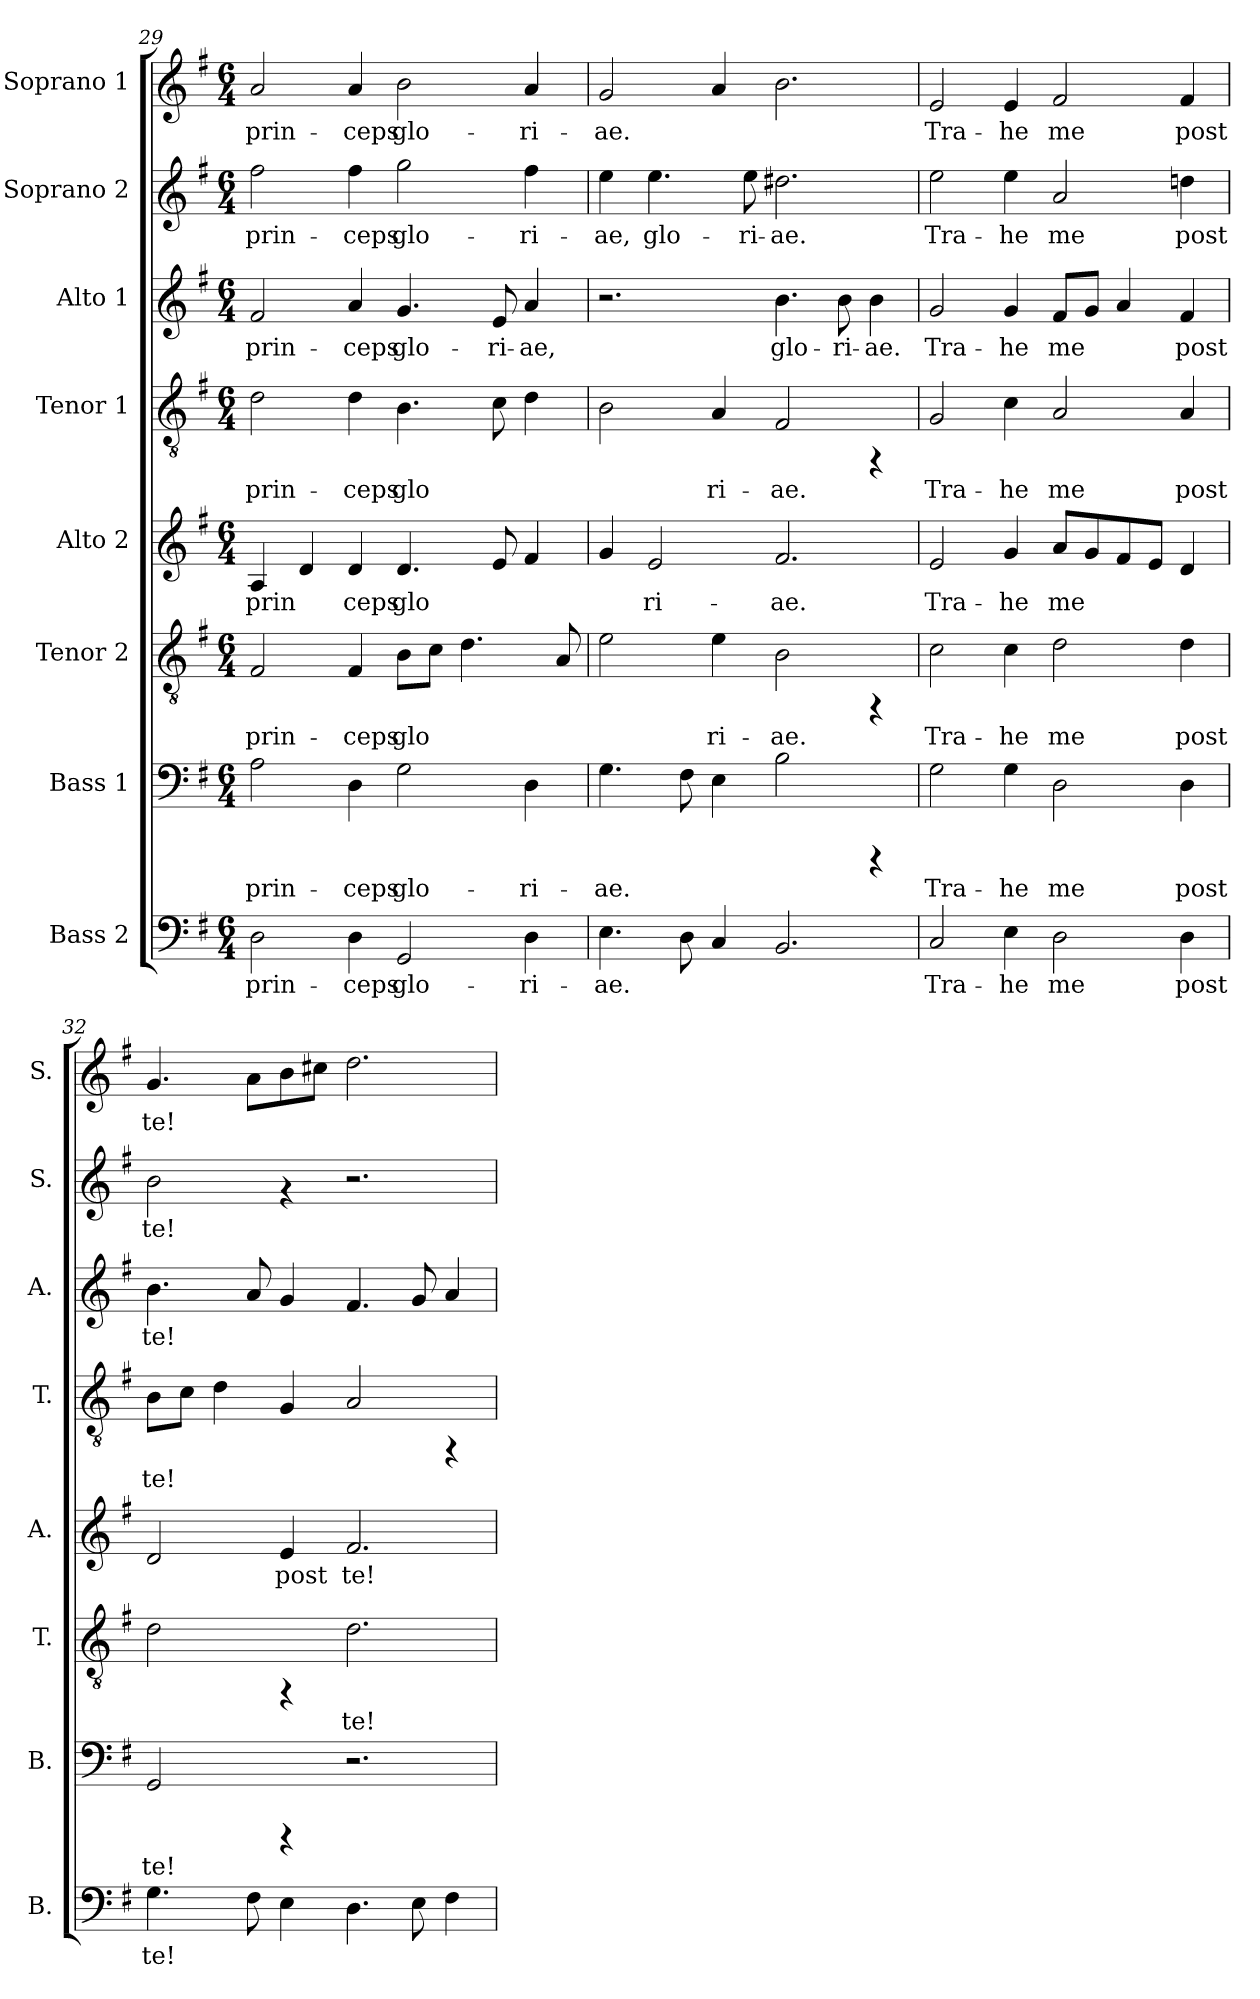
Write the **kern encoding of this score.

**kern	**text	**kern	**text	**kern	**text	**kern	**text	**kern	**text	**kern	**text	**kern	**text	**kern	**text
*part8	*part8	*part7	*part7	*part6	*part6	*part5	*part5	*part4	*part4	*part3	*part3	*part2	*part2	*part1	*part1
*staff8	*staff8	*staff7	*staff7	*staff6	*staff6	*staff5	*staff5	*staff4	*staff4	*staff3	*staff3	*staff2	*staff2	*staff1	*staff1
*I"Bass 2	*	*I"Bass 1	*	*I"Tenor 2	*	*I"Alto 2	*	*I"Tenor 1	*	*I"Alto 1	*	*I"Soprano 2	*	*I"Soprano 1	*
*I'B.	*	*I'B.	*	*I'T.	*	*I'A.	*	*I'T.	*	*I'A.	*	*I'S.	*	*I'S.	*
*clefF4	*	*clefF4	*	*clefGv2	*	*clefG2	*	*clefGv2	*	*clefG2	*	*clefG2	*	*clefG2	*
*k[f#]	*	*k[f#]	*	*k[f#]	*	*k[f#]	*	*k[f#]	*	*k[f#]	*	*k[f#]	*	*k[f#]	*
*G:	*	*G:	*	*G:	*	*G:	*	*G:	*	*G:	*	*G:	*	*G:	*
*M6/4	*	*M6/4	*	*M6/4	*	*M6/4	*	*M6/4	*	*M6/4	*	*M6/4	*	*M6/4	*
=29	=29	=29	=29	=29	=29	=29	=29	=29	=29	=29	=29	=29	=29	=29	=29
!	!LO:LY:b:cj	!	!LO:LY:b:cj	!	!LO:LY:b:cj	!	!LO:LY:b:cj	!	!LO:LY:b:cj	!	!LO:LY:b:cj	!	!LO:LY:b:cj	!	!LO:LY:b:cj
2D\	prin-	2A\	prin-	2F#/	prin-	4A/	prin-	2d\	prin-	2f#/	prin-	2ff#\	prin-	2a/	prin-
!	!	!	!	!	!	!	!LO:LY:b:cj	!	!	!	!	!	!	!	!
.	.	.	.	.	.	4d/	--	.	.	.	.	.	.	.	.
!	!LO:LY:b:cj	!	!LO:LY:b:cj	!	!LO:LY:b:cj	!	!LO:LY:b:cj	!	!LO:LY:b:cj	!	!LO:LY:b:cj	!	!LO:LY:b:cj	!	!LO:LY:b:cj
4D\	-ceps	4D\	-ceps	4F#/	-ceps	4d/	-ceps	4d\	-ceps	4a/	-ceps	4ff#\	-ceps	4a/	-ceps
!	!LO:LY:b:cj	!	!LO:LY:b:cj	!	!LO:LY:b:cj	!	!LO:LY:b:cj	!	!LO:LY:b:cj	!	!LO:LY:b:cj	!	!LO:LY:b:cj	!	!LO:LY:b:cj
2GG/	glo-	2G\	glo-	8B\L	glo-	4.d/	glo-	4.B\	glo-	4.g/	glo-	2gg\	glo-	2b\	glo-
!	!	!	!	!	!LO:LY:b:cj	!	!	!	!	!	!	!	!	!	!
.	.	.	.	8c\J	--	.	.	.	.	.	.	.	.	.	.
!	!	!	!	!	!LO:LY:b:cj	!	!	!	!	!	!	!	!	!	!
.	.	.	.	4.d\	--	.	.	.	.	.	.	.	.	.	.
!	!	!	!	!	!	!	!LO:LY:b:cj	!	!LO:LY:b:cj	!	!LO:LY:b:cj	!	!	!	!
.	.	.	.	.	.	8e/	--	8c\	--	8e/	-ri-	.	.	.	.
!	!LO:LY:b:cj	!	!LO:LY:b:cj	!	!	!	!LO:LY:b:cj	!	!LO:LY:b:cj	!	!LO:LY:b:cj	!	!LO:LY:b:cj	!	!LO:LY:b:cj
4D\	-ri-	4D\	-ri-	.	.	4f#/	--	4d\	--	4a/	-ae,	4ff#\	-ri-	4a/	-ri-
!	!	!	!	!	!LO:LY:b:cj	!	!	!	!	!	!	!	!	!	!
.	.	.	.	8A/	--	.	.	.	.	.	.	.	.	.	.
=30	=30	=30	=30	=30	=30	=30	=30	=30	=30	=30	=30	=30	=30	=30	=30
!	!LO:LY:b:cj	!	!LO:LY:b:cj	!	!LO:LY:b:cj	!	!LO:LY:b:cj	!	!LO:LY:b:cj	!	!	!	!LO:LY:b:cj	!	!LO:LY:b:cj
4.E\	-ae.	4.G\	-ae.	2e\	--	4g/	--	2B\	--	2.r	.	4ee\	-ae,	2g/	-ae.
!	!	!	!	!	!	!	!LO:LY:b:cj	!	!	!	!	!	!LO:LY:b:cj	!	!
.	.	.	.	.	.	2e/	-ri-	.	.	.	.	4.ee\	glo-	.	.
!	!LO:LY:b:cj	!	!LO:LY:b:cj	!	!	!	!	!	!	!	!	!	!	!	!
8D\	.	8F#\	.	.	.	.	.	.	.	.	.	.	.	.	.
!	!LO:LY:b:cj	!	!LO:LY:b:cj	!	!LO:LY:b:cj	!	!	!	!LO:LY:b:cj	!	!	!	!	!	!LO:LY:b:cj
4C/	.	4E\	.	4e\	-ri-	.	.	4A/	-ri-	.	.	.	.	4a/	.
!	!	!	!	!	!	!	!	!	!	!	!	!	!LO:LY:b:cj	!	!
.	.	.	.	.	.	.	.	.	.	.	.	8ee\	-ri-	.	.
!	!LO:LY:b:cj	!	!LO:LY:b:cj	!	!LO:LY:b:cj	!	!LO:LY:b:cj	!	!LO:LY:b:cj	!	!LO:LY:b:cj	!	!LO:LY:b:cj	!	!LO:LY:b:cj
2.BB/	.	2B\	.	2B\	-ae.	2.f#/	-ae.	2F#/	-ae.	4.b\	glo-	2.dd#X\	-ae.	2.b\	.
!	!	!	!	!	!	!	!	!	!	!	!LO:LY:b:cj	!	!	!	!
.	.	.	.	.	.	.	.	.	.	8b\	-ri-	.	.	.	.
!	!	!	!	!	!	!	!	!	!	!	!LO:LY:b:cj	!	!	!	!
.	.	4rCCC	.	4rFF	.	.	.	4rFF	.	4b\	-ae.	.	.	.	.
!!LO:PB:g=z
=31	=31	=31	=31	=31	=31	=31	=31	=31	=31	=31	=31	=31	=31	=31	=31
!	!LO:LY:b:cj	!	!LO:LY:b:cj	!	!LO:LY:b:cj	!	!LO:LY:b:cj	!	!LO:LY:b:cj	!	!LO:LY:b:cj	!	!LO:LY:b:cj	!	!LO:LY:b:cj
2C/	Tra-	2G\	Tra-	2c\	Tra-	2e/	Tra-	2G/	Tra-	2g/	Tra-	2ee\	Tra-	2e/	Tra-
!	!LO:LY:b:cj	!	!LO:LY:b:cj	!	!LO:LY:b:cj	!	!LO:LY:b:cj	!	!LO:LY:b:cj	!	!LO:LY:b:cj	!	!LO:LY:b:cj	!	!LO:LY:b:cj
4E\	-he	4G\	-he	4c\	-he	4g/	-he	4c\	-he	4g/	-he	4ee\	-he	4e/	-he
!	!LO:LY:b:cj	!	!LO:LY:b:cj	!	!LO:LY:b:cj	!	!LO:LY:b:cj	!	!LO:LY:b:cj	!	!LO:LY:b:cj	!	!LO:LY:b:cj	!	!LO:LY:b:cj
2D\	me	2D\	me	2d\	me	8a/L	me	2A/	me	8f#/L	me	2a/	me	2f#/	me
!	!	!	!	!	!	!	!LO:LY:b:cj	!	!	!	!LO:LY:b:cj	!	!	!	!
.	.	.	.	.	.	8g/	.	.	.	8g/J	.	.	.	.	.
!	!	!	!	!	!	!	!LO:LY:b:cj	!	!	!	!LO:LY:b:cj	!	!	!	!
.	.	.	.	.	.	8f#/	.	.	.	4a/	.	.	.	.	.
!	!	!	!	!	!	!	!LO:LY:b:cj	!	!	!	!	!	!	!	!
.	.	.	.	.	.	8e/J	.	.	.	.	.	.	.	.	.
!	!LO:LY:b:cj	!	!LO:LY:b:cj	!	!LO:LY:b:cj	!	!LO:LY:b:cj	!	!LO:LY:b:cj	!	!LO:LY:b:cj	!	!LO:LY:b:cj	!	!LO:LY:b:cj
4D\	post	4D\	post	4d\	post	4d/	.	4A/	post	4f#/	post	4ddn\	post	4f#/	post
=32	=32	=32	=32	=32	=32	=32	=32	=32	=32	=32	=32	=32	=32	=32	=32
!	!LO:LY:b:cj	!	!LO:LY:b:cj	!	!LO:LY:b:cj	!	!LO:LY:b:cj	!	!LO:LY:b:cj	!	!LO:LY:b:cj	!	!LO:LY:b:cj	!	!LO:LY:b:cj
4.G\	te!	2GG/	te!	2d\	.	2d/	.	8B\L	te!	4.b\	te!	2b\	te!	4.g/	te!
!	!	!	!	!	!	!	!	!	!LO:LY:b:cj	!	!	!	!	!	!
.	.	.	.	.	.	.	.	8c\J	.	.	.	.	.	.	.
!	!	!	!	!	!	!	!	!	!LO:LY:b:cj	!	!	!	!	!	!
.	.	.	.	.	.	.	.	4d\	.	.	.	.	.	.	.
!	!LO:LY:b:cj	!	!	!	!	!	!	!	!	!	!LO:LY:b:cj	!	!	!	!LO:LY:b:cj
8F#\	.	.	.	.	.	.	.	.	.	8a/	.	.	.	8a\L	.
!	!LO:LY:b:cj	!	!	!	!	!	!LO:LY:b:cj	!	!LO:LY:b:cj	!	!LO:LY:b:cj	!	!	!	!LO:LY:b:cj
4E\	.	4rCCC	.	4rFF	.	4e/	post	4G/	.	4g/	.	4rf	.	8b\	.
!	!	!	!	!	!	!	!	!	!	!	!	!	!	!	!LO:LY:b:cj
.	.	.	.	.	.	.	.	.	.	.	.	.	.	8cc#X\J	.
!	!LO:LY:b:cj	!	!	!	!LO:LY:b:cj	!	!LO:LY:b:cj	!	!LO:LY:b:cj	!	!LO:LY:b:cj	!	!	!	!LO:LY:b:cj
4.D\	.	2.r	.	2.d\	te!	2.f#/	te!	2A/	.	4.f#/	.	2.r	.	2.dd\	.
!	!LO:LY:b:cj	!	!	!	!	!	!	!	!	!	!LO:LY:b:cj	!	!	!	!
8E\	.	.	.	.	.	.	.	.	.	8g/	.	.	.	.	.
!	!LO:LY:b:cj	!	!	!	!	!	!	!	!	!	!LO:LY:b:cj	!	!	!	!
4F#\	.	.	.	.	.	.	.	4rFF	.	4a/	.	.	.	.	.
=	=	=	=	=	=	=	=	=	=	=	=	=	=	=	=
*-	*-	*-	*-	*-	*-	*-	*-	*-	*-	*-	*-	*-	*-	*-	*-
